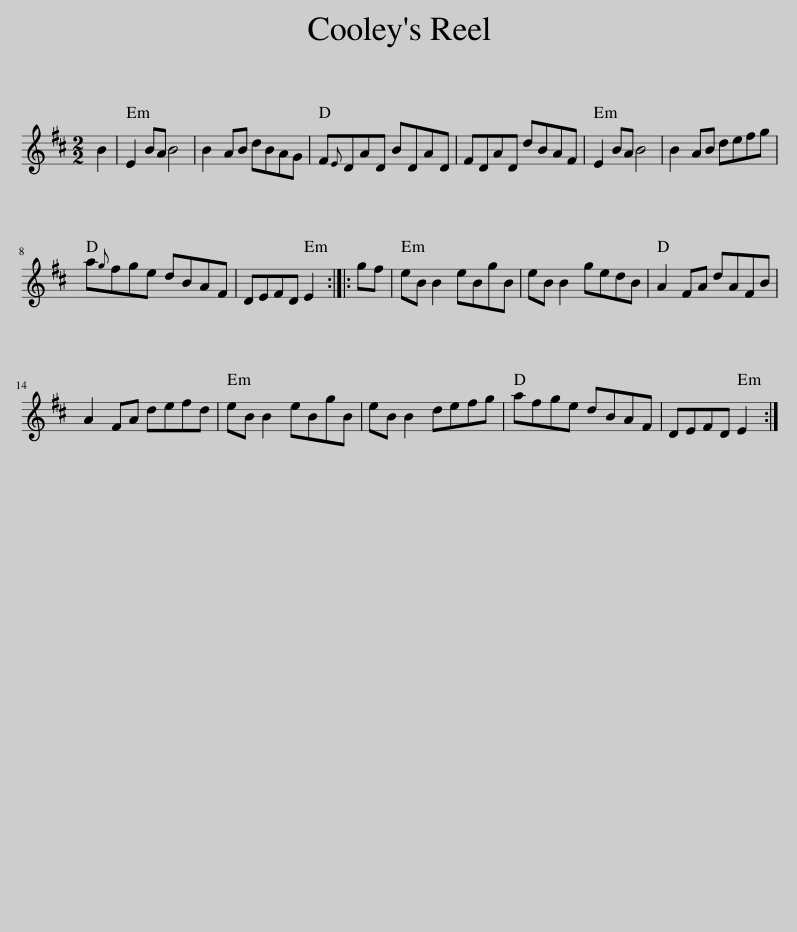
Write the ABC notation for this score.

X:1
L:1/8
M:2/2
I:linebreak $
K:D
V:1 treble
V:1
 B2 | E2 BA B4 | B2 AB dBAG | F{E}DAD BDAD | FDAD dBAF | %5
 E2 BA B4 | B2 AB defg |$ a{g}fge dBAF | DEFD E2 :: gf | %10
 eB B2 eBgB | eB B2 gedB | A2 FA dAFB |$ A2 FA defd | eB B2 eBgB | %15
 eB B2 defg | afge dBAF | DEFD E2 :| %18
